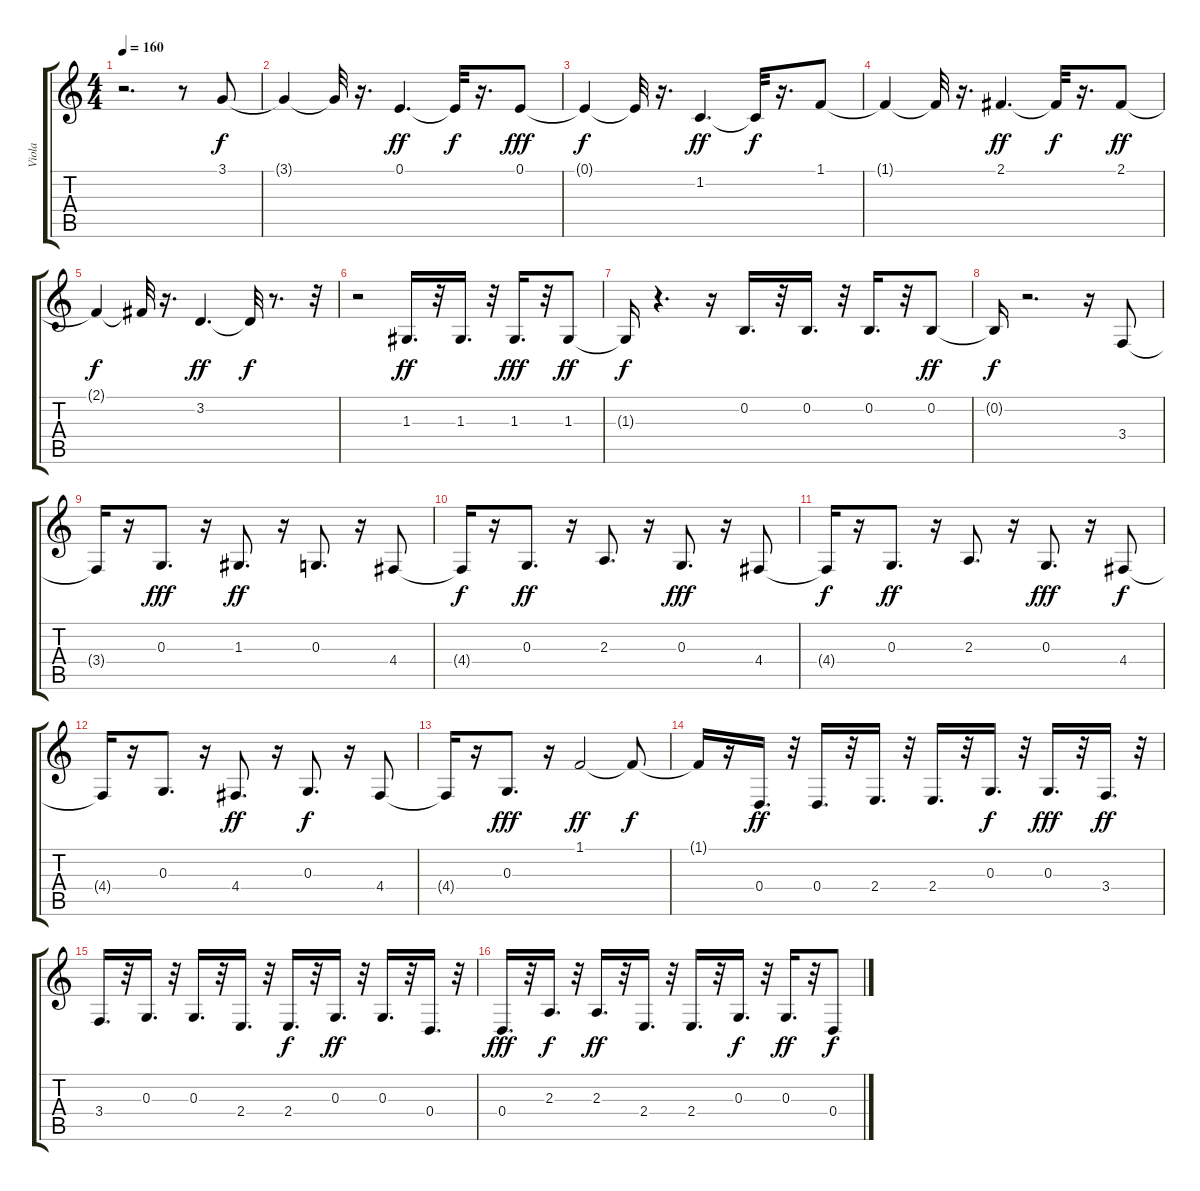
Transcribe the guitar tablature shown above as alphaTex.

\track ("Viola" "Viola") {instrument viola}
\staff {score tabs}
\tuning (E4 B3 G3 D3 A2 E2) {hide}
\ts (4 4)
\tempo 160
\clef g2
\ks c
r.2{d dy f} r.8 3.1.8 |
3.1{t}.4 3.1{t}.32 r.16{d} 0.1.4{d dy ff} 0.1{t}.32{dy f} r.16{d} 0.1.8{dy fff} |
0.1{t}.4{dy f} 0.1{t}.32 r.16{d} 1.2.4{d dy ff} 1.2{t}.32{dy f} r.16{d} 1.1.8 |
1.1{t}.4 1.1{t}.32 r.16{d} 2.1.4{d dy ff} 2.1{t}.32{dy f} r.16{d} 2.1.8{dy ff} |
2.1{t}.4{dy f} 2.1{t}.32 r.16{d} 3.2.4{d dy ff} 3.2{t}.32{dy f} r.8{d} r.32 |
r.2 1.3.16{d dy ff} r.32 1.3.16{d} r.32 1.3.16{d dy fff} r.32 1.3.8{dy ff} |
1.3{t}.16{dy f} r.4{d} r.16 0.2.16{d} r.32 0.2.16{d} r.32 0.2.16{d} r.32 0.2.8{dy ff} |
0.2{t}.16{dy f} r.2{d} r.16 3.4.8 |
3.4{t}.16 r.16 0.3.8{d dy fff} r.16 1.3.8{d dy ff} r.16 0.3.8{d} r.16 4.4.8 |
4.4{t}.16{dy f} r.16 0.3.8{d dy ff} r.16 2.3.8{d} r.16 0.3.8{d dy fff} r.16 4.4.8 |
4.4{t}.16{dy f} r.16 0.3.8{d dy ff} r.16 2.3.8{d} r.16 0.3.8{d dy fff} r.16 4.4.8{dy f} |
4.4{t}.16 r.16 0.3.8{d} r.16 4.4.8{d dy ff} r.16 0.3.8{d dy f} r.16 4.4.8 |
4.4{t}.16 r.16 0.3.8{d dy fff} r.16 1.1.2{dy ff} 1.1{t}.8{dy f} |
1.1{t}.16 r.16 0.4.16{d dy ff} r.32 0.4.16{d} r.32 2.4.16{d} r.32 2.4.16{d} r.32 0.3.16{d dy f} r.32 0.3.16{d dy fff} r.32 3.4.16{d dy ff} r.32 |
3.4.16{d} r.32 0.3.16{d} r.32 0.3.16{d} r.32 2.4.16{d} r.32 2.4.16{d dy f} r.32 0.3.16{d dy ff} r.32 0.3.16{d} r.32 0.4.16{d} r.32 |
0.4.16{d dy fff} r.32 2.3.16{d dy f} r.32 2.3.16{d dy ff} r.32 2.4.16{d} r.32 2.4.16{d} r.32 0.3.16{d dy f} r.32 0.3.16{d dy ff} r.32 0.4.8{dy f}
